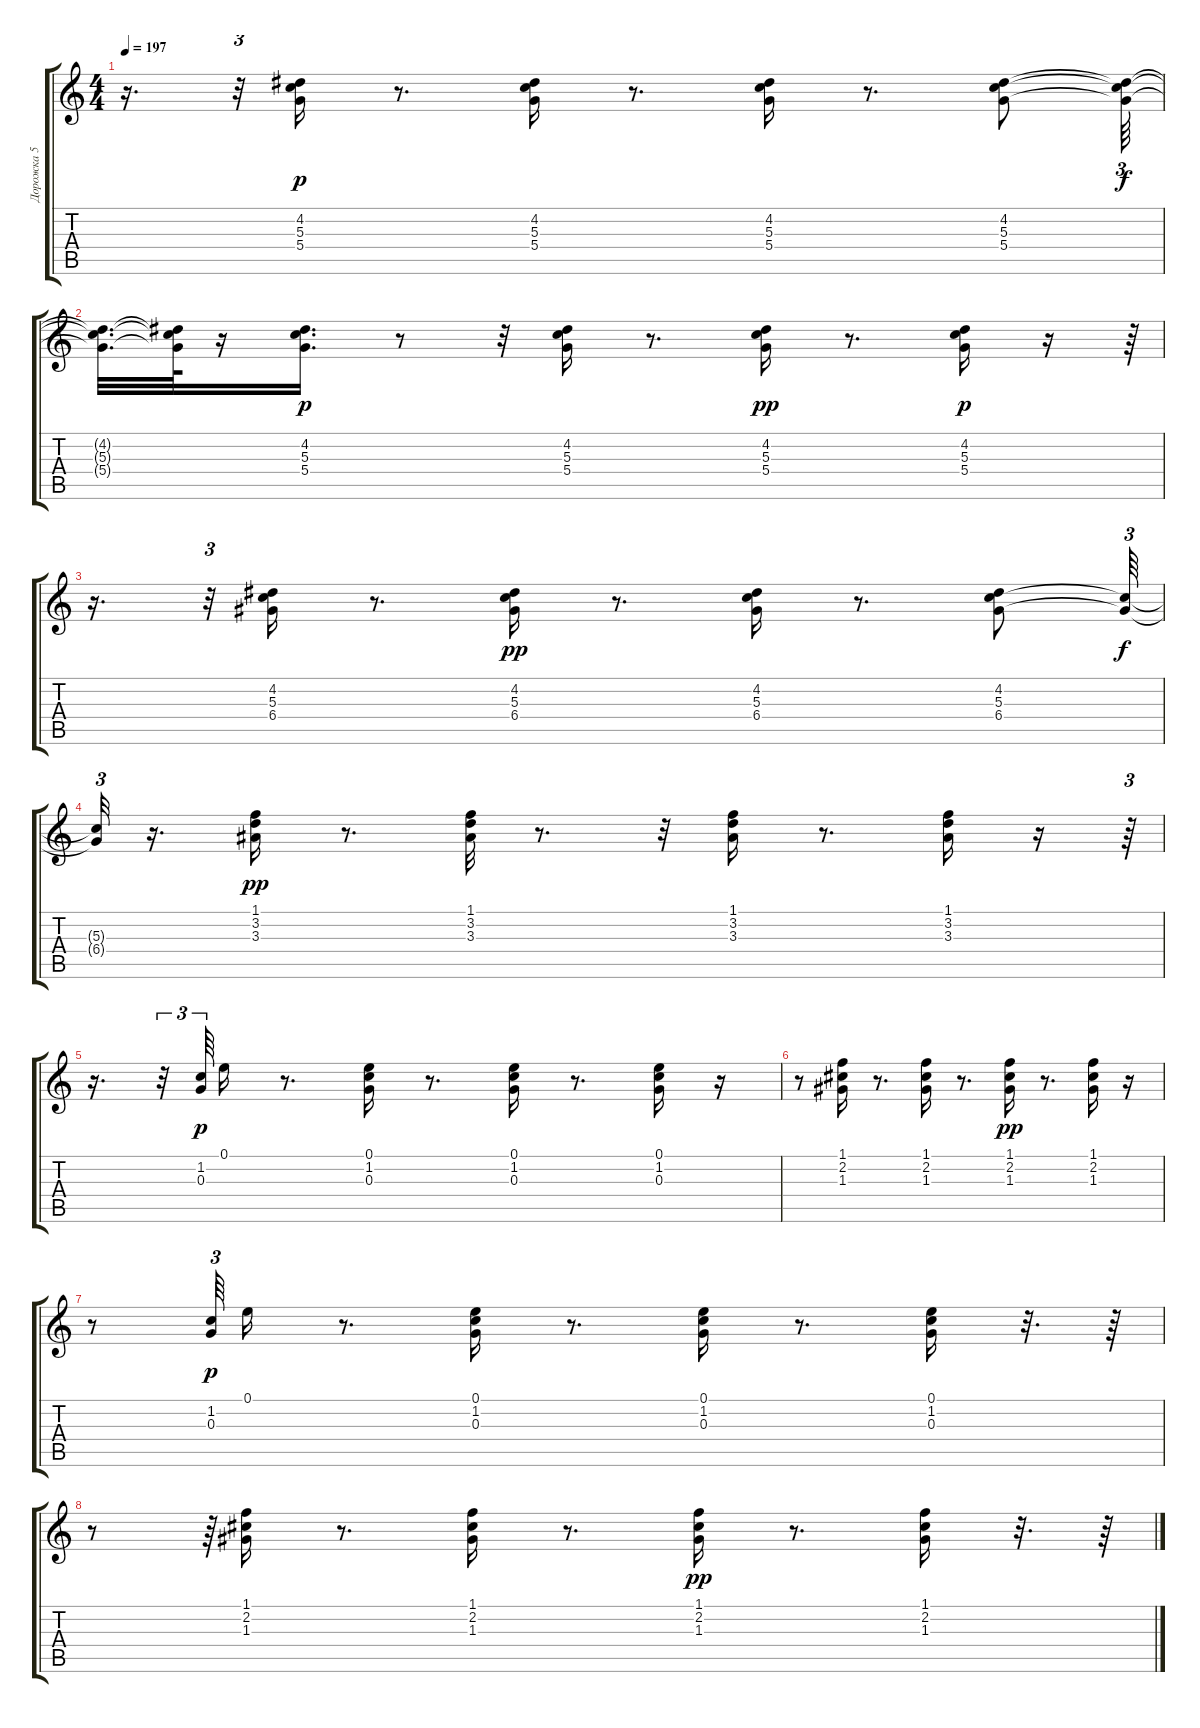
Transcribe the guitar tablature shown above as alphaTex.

\track ("Дорожка 5" "Дорожка 5") {instrument electricguitarclean}
\staff {score tabs}
\tuning (E4 B3 G3 D3 A2 E2) {hide}
\ts (4 4)
\tempo 197
\clef g2
\ks c
r.16{d dy pp} r.32{tu (3 2)} (4.2 5.3 5.4).16{dy p} r.8{d} (4.2 5.3 5.4).16 r.8{d} (4.2 5.3 5.4).16 r.8{d} (4.2 5.3 5.4).8 (4.2{t} 5.3{t} 5.4{t}).64{tu (3 2) dy f} |
(4.2{t} 5.3{t} 5.4{t}).32{d} (4.2{t} 5.3{t} 5.4{t}).64 r.16 (4.2 5.3 5.4).16{d dy p} r.8 r.32 (4.2 5.3 5.4).16 r.8{d} (4.2 5.3 5.4).16{dy pp} r.8{d} (4.2 5.3 5.4).16{dy p} r.16 r.64{tu (3 2)} |
r.16{d} r.32{tu (3 2)} (4.2 5.3 6.4).16 r.8{d} (4.2 5.3 6.4).16{dy pp} r.8{d} (4.2 5.3 6.4).16 r.8{d} (4.2 5.3 6.4).8 (5.3{t} 6.4{t}).64{tu (3 2) dy f} |
(5.3{t} 6.4{t}).32{tu (3 2)} r.16{d} (1.1 3.2 3.3).16{dy pp} r.8{d} (1.1 3.2 3.3).32 r.8{d} r.32 (1.1 3.2 3.3).16 r.8{d} (1.1 3.2 3.3).16 r.16 r.64{tu (3 2)} |
r.16{d} r.32{tu (3 2)} (1.2 0.3).64{tu (3 2) dy p} 0.1.16 r.8{d} (0.1 1.2 0.3).16 r.8{d} (0.1 1.2 0.3).16 r.8{d} (0.1 1.2 0.3).16 r.16 |
r.8 (1.1 2.2 1.3).16 r.8{d} (1.1 2.2 1.3).16 r.8{d} (1.1 2.2 1.3).16{dy pp} r.8{d} (1.1 2.2 1.3).16 r.16 |
r.8 (1.2 0.3).64{tu (3 2) dy p} 0.1.16 r.8{d} (0.1 1.2 0.3).16 r.8{d} (0.1 1.2 0.3).16 r.8{d} (0.1 1.2 0.3).16 r.32{d} r.64 |
r.8 r.64{tu (3 2)} (1.1 2.2 1.3).16 r.8{d} (1.1 2.2 1.3).16 r.8{d} (1.1 2.2 1.3).16{dy pp} r.8{d} (1.1 2.2 1.3).16 r.32{d} r.64
